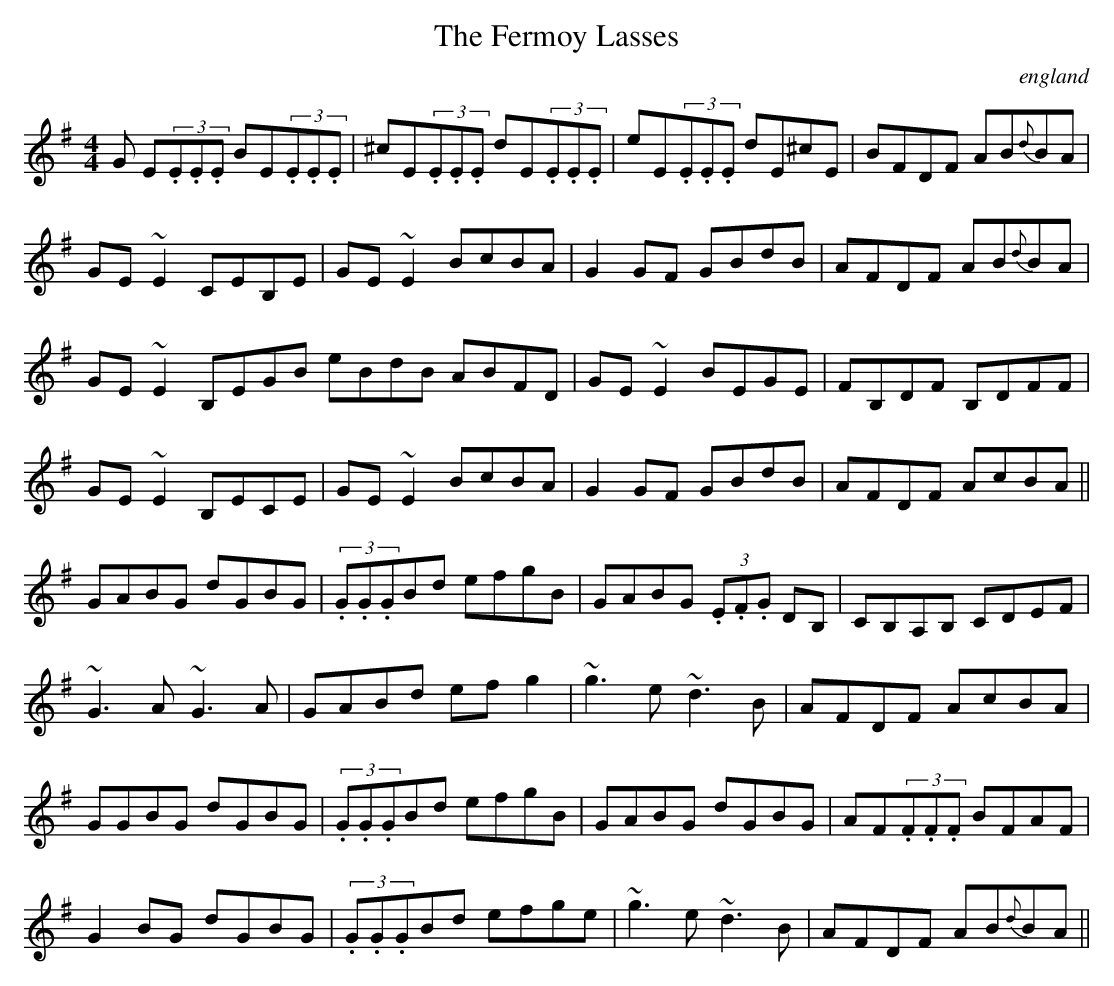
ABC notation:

X:1
T:The Fermoy Lasses
O:england
M:4/4
L:1/8
K:G
G E(3.E.E.E BE(3.E.E.E | ^cE(3.E.E.E dE(3.E.E.E | eE(3.E.E.E dE^cE | BFDF AB{d}BA |
GE~E2 CEB,E | GE~E2 BcBA | G2G-F- GBdB |AFDF AB{d}BA |
GE~E2 B,EGB eBdB ABFD | GE~E2 BEGE | FB,DF B,DFF |
GE~E2 B,ECE | GE~E2 BcBA | G2G-F- GBdB | AFDF AcBA ||
GABG dGBG | (3.G.G.GBd efgB | GABG (3.E.F.G DB, | CB,A,B, CDEF |
~G3A ~G3A | GABd efg2 | ~g3e ~d3B | AFDF AcBA |
GGBG dGBG | (3.G.G.GBd efgB | GABG dGBG | AF(3.F.F.F BFAF |
G2BG dGBG | (3.G.G.GBd efge | ~g3e ~d3B | AFDF AB{d}BA ||
